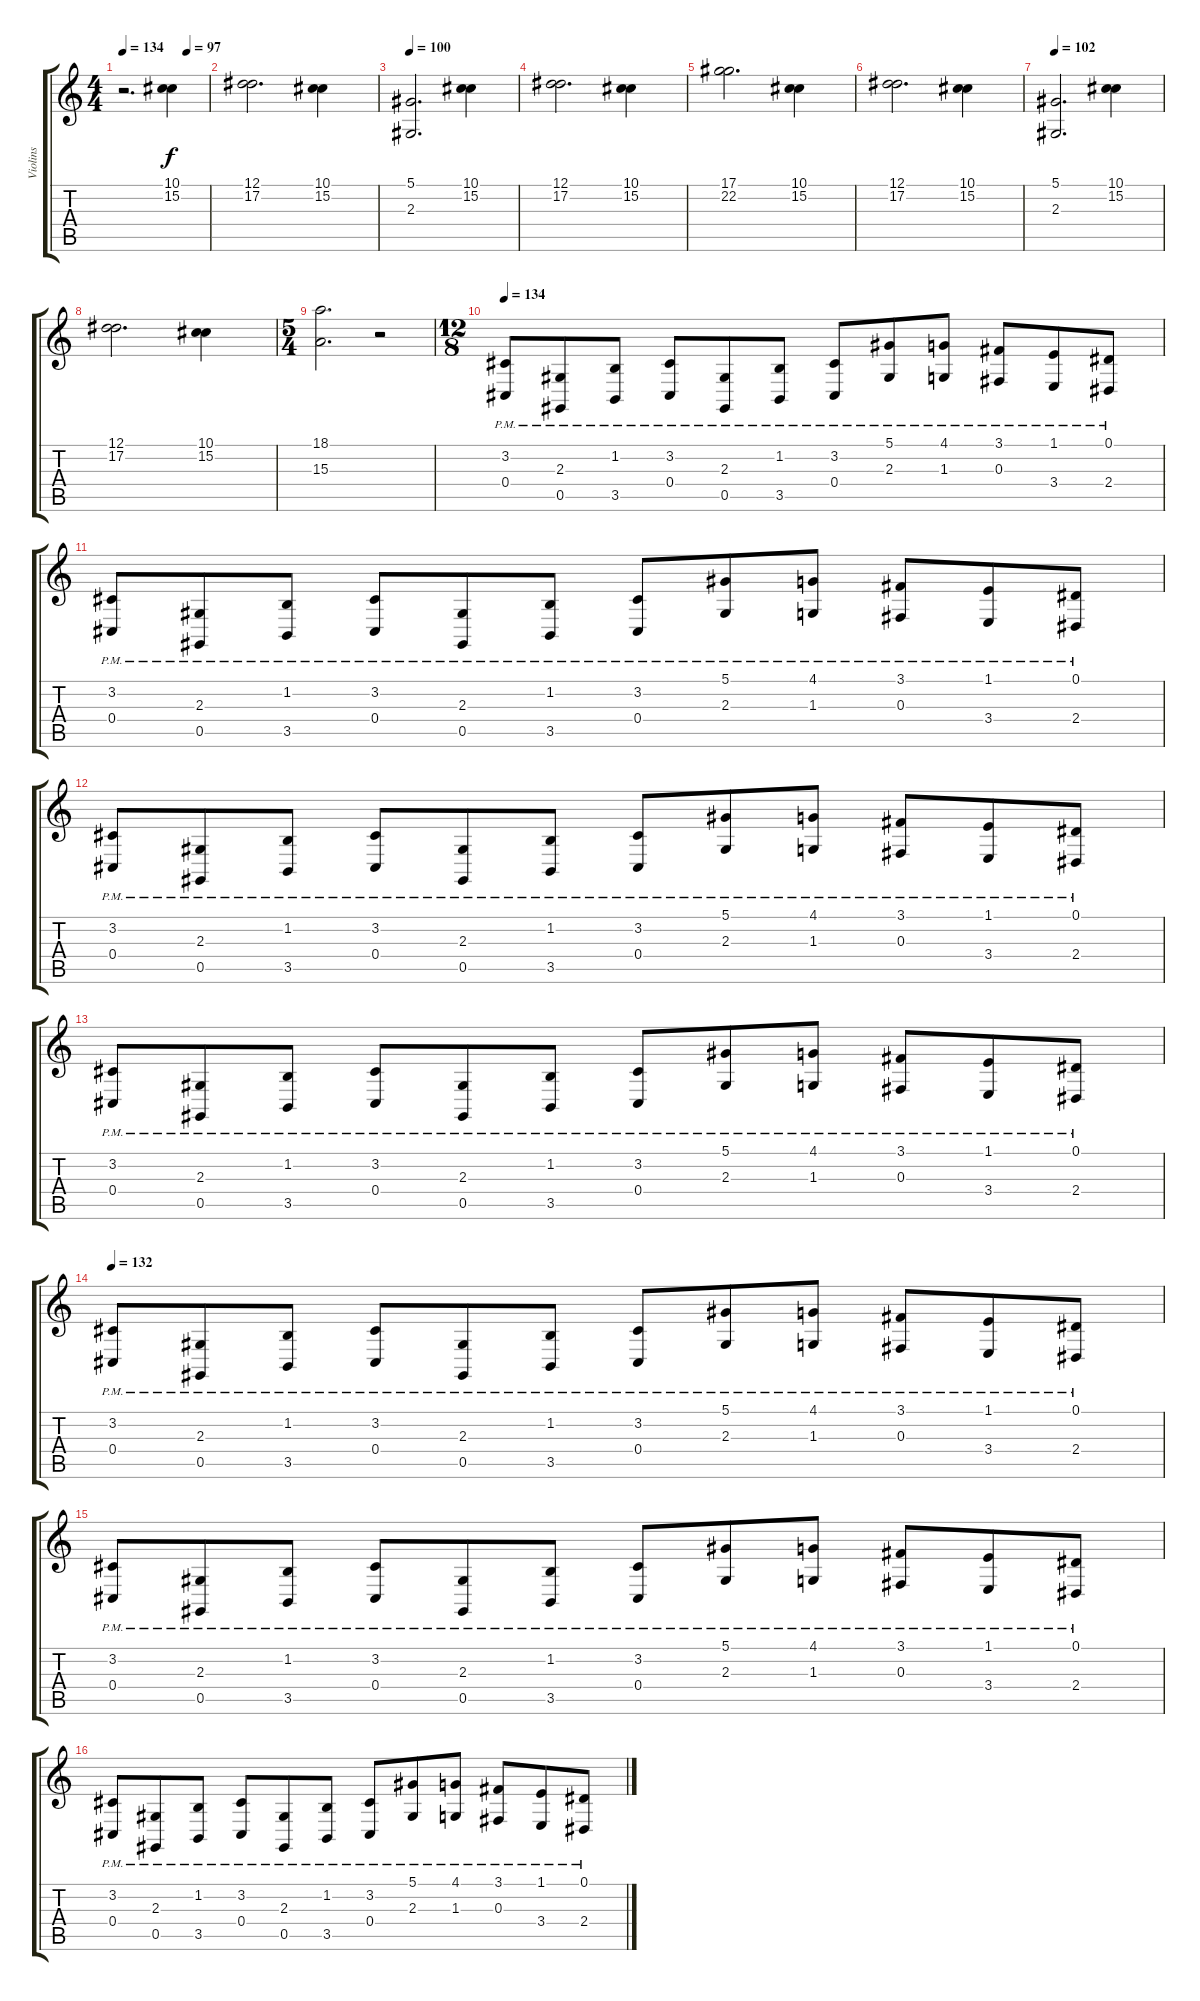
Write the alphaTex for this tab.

\track ("Violins" "Violins") {instrument violin}
\staff {score tabs}
\tuning (Eb4 Bb3 Gb3 Db3 Ab2 Db2) {hide}
\ts (4 4)
\tempo 134
\tempo (97 0.75)
\tempo 134
\clef g2
\ks c
r.2{d dy f instrument violin} (10.1 15.2).4 |
(12.1 17.2).2{d} (10.1 15.2).4 |
\tempo 100
(5.1 2.3).2{d} (10.1 15.2).4 |
(12.1 17.2).2{d} (10.1 15.2).4 |
(17.1 22.2).2{d} (10.1 15.2).4 |
(12.1 17.2).2{d} (10.1 15.2).4 |
\tempo 102
(5.1 2.3).2{d} (10.1 15.2).4 |
(12.1 17.2).2{d} (10.1 15.2).4 |
\ts (5 4)
(18.1 15.3).2{d} r.2 |
\ts (12 8)
\tempo 134
(3.2{pm} 0.4{pm}).8 (2.3{pm} 0.5{pm}).8 (1.2{pm} 3.5{pm}).8 (3.2{pm} 0.4{pm}).8 (2.3{pm} 0.5{pm}).8 (1.2{pm} 3.5{pm}).8 (3.2{pm} 0.4{pm}).8 (5.1{pm} 2.3{pm}).8 (4.1{pm} 1.3{pm}).8 (3.1{pm} 0.3{pm}).8 (1.1{pm} 3.4{pm}).8 (0.1{pm} 2.4{pm}).8 |
(3.2{pm} 0.4{pm}).8 (2.3{pm} 0.5{pm}).8 (1.2{pm} 3.5{pm}).8 (3.2{pm} 0.4{pm}).8 (2.3{pm} 0.5{pm}).8 (1.2{pm} 3.5{pm}).8 (3.2{pm} 0.4{pm}).8 (5.1{pm} 2.3{pm}).8 (4.1{pm} 1.3{pm}).8 (3.1{pm} 0.3{pm}).8 (1.1{pm} 3.4{pm}).8 (0.1{pm} 2.4{pm}).8 |
(3.2{pm} 0.4{pm}).8 (2.3{pm} 0.5{pm}).8 (1.2{pm} 3.5{pm}).8 (3.2{pm} 0.4{pm}).8 (2.3{pm} 0.5{pm}).8 (1.2{pm} 3.5{pm}).8 (3.2{pm} 0.4{pm}).8 (5.1{pm} 2.3{pm}).8 (4.1{pm} 1.3{pm}).8 (3.1{pm} 0.3{pm}).8 (1.1{pm} 3.4{pm}).8 (0.1{pm} 2.4{pm}).8 |
(3.2{pm} 0.4{pm}).8 (2.3{pm} 0.5{pm}).8 (1.2{pm} 3.5{pm}).8 (3.2{pm} 0.4{pm}).8 (2.3{pm} 0.5{pm}).8 (1.2{pm} 3.5{pm}).8 (3.2{pm} 0.4{pm}).8 (5.1{pm} 2.3{pm}).8 (4.1{pm} 1.3{pm}).8 (3.1{pm} 0.3{pm}).8 (1.1{pm} 3.4{pm}).8 (0.1{pm} 2.4{pm}).8 |
\tempo 132
(3.2{pm} 0.4{pm}).8{volume 11} (2.3{pm} 0.5{pm}).8 (1.2{pm} 3.5{pm}).8 (3.2{pm} 0.4{pm}).8 (2.3{pm} 0.5{pm}).8 (1.2{pm} 3.5{pm}).8 (3.2{pm} 0.4{pm}).8 (5.1{pm} 2.3{pm}).8 (4.1{pm} 1.3{pm}).8 (3.1{pm} 0.3{pm}).8 (1.1{pm} 3.4{pm}).8 (0.1{pm} 2.4{pm}).8 |
(3.2{pm} 0.4{pm}).8 (2.3{pm} 0.5{pm}).8 (1.2{pm} 3.5{pm}).8 (3.2{pm} 0.4{pm}).8 (2.3{pm} 0.5{pm}).8 (1.2{pm} 3.5{pm}).8 (3.2{pm} 0.4{pm}).8 (5.1{pm} 2.3{pm}).8 (4.1{pm} 1.3{pm}).8 (3.1{pm} 0.3{pm}).8 (1.1{pm} 3.4{pm}).8 (0.1{pm} 2.4{pm}).8 |
(3.2{pm} 0.4{pm}).8 (2.3{pm} 0.5{pm}).8 (1.2{pm} 3.5{pm}).8 (3.2{pm} 0.4{pm}).8 (2.3{pm} 0.5{pm}).8 (1.2{pm} 3.5{pm}).8 (3.2{pm} 0.4{pm}).8 (5.1{pm} 2.3{pm}).8 (4.1{pm} 1.3{pm}).8 (3.1{pm} 0.3{pm}).8 (1.1{pm} 3.4{pm}).8 (0.1{pm} 2.4{pm}).8
